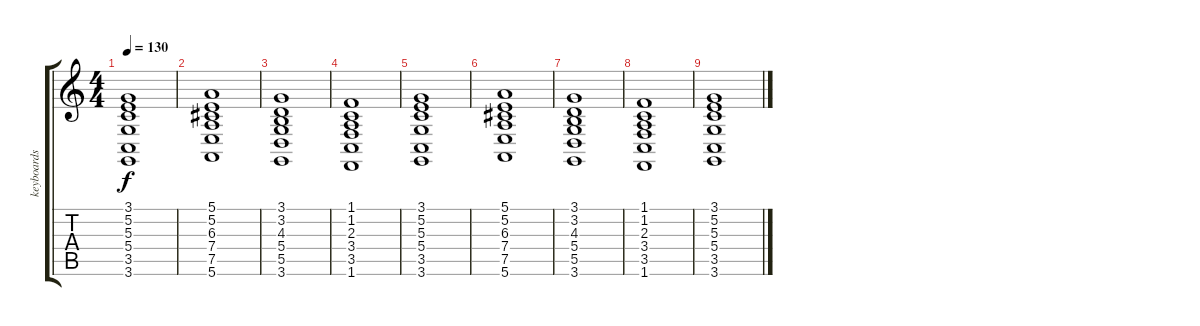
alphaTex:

\track ("keyboards" "keyboards") {instrument acousticgrandpiano}
\staff {score tabs}
\tuning (E4 B3 G3 D3 A2 E2) {hide}
\ts (4 4)
\tempo 130
\clef g2
\ks c
(3.1 5.2 5.3 5.4 3.5 3.6).1{dy f} |
(5.1 5.2 6.3 7.4 7.5 5.6).1 |
(3.1 3.2 4.3 5.4 5.5 3.6).1 |
(1.1 1.2 2.3 3.4 3.5 1.6).1 |
(3.1 5.2 5.3 5.4 3.5 3.6).1 |
(5.1 5.2 6.3 7.4 7.5 5.6).1 |
(3.1 3.2 4.3 5.4 5.5 3.6).1 |
(1.1 1.2 2.3 3.4 3.5 1.6).1 |
(3.1 5.2 5.3 5.4 3.5 3.6).1
